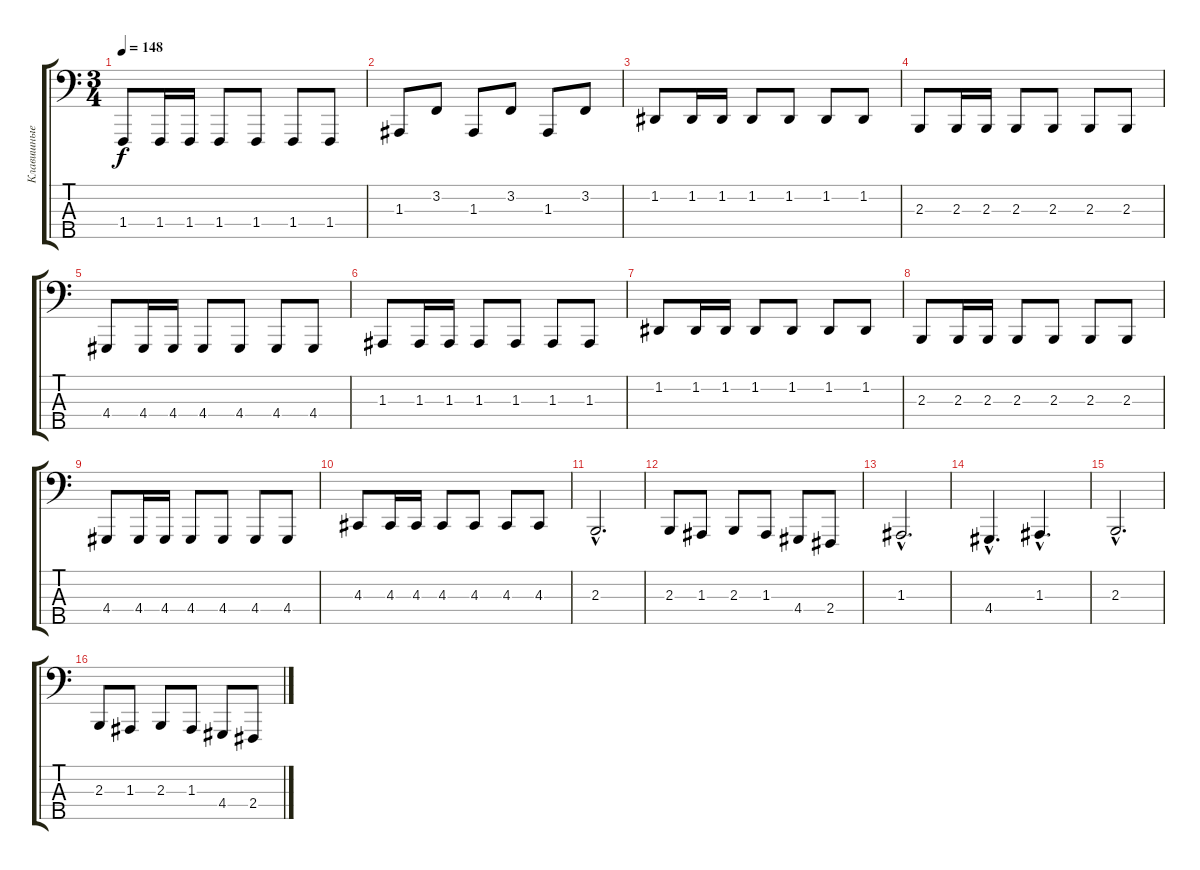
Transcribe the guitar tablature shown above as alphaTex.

\track ("Клавишные" "Клавишные") {instrument lead8bassandlead}
\staff {score tabs}
\tuning (G2 D2 A1 E1 B0) {hide}
\ts (3 4)
\tempo 148
\clef f4
\ks c
1.4.8{dy f} 1.4.16 1.4.16 1.4.8 1.4.8 1.4.8 1.4.8 |
1.3.8 3.2.8 1.3.8 3.2.8 1.3.8 3.2.8 |
1.2.8 1.2.16 1.2.16 1.2.8 1.2.8 1.2.8 1.2.8 |
2.3.8 2.3.16 2.3.16 2.3.8 2.3.8 2.3.8 2.3.8 |
4.4.8 4.4.16 4.4.16 4.4.8 4.4.8 4.4.8 4.4.8 |
1.3.8 1.3.16 1.3.16 1.3.8 1.3.8 1.3.8 1.3.8 |
1.2.8 1.2.16 1.2.16 1.2.8 1.2.8 1.2.8 1.2.8 |
2.3.8 2.3.16 2.3.16 2.3.8 2.3.8 2.3.8 2.3.8 |
4.4.8 4.4.16 4.4.16 4.4.8 4.4.8 4.4.8 4.4.8 |
4.3.8 4.3.16 4.3.16 4.3.8 4.3.8 4.3.8 4.3.8 |
2.3{hac}.2{d} |
2.3.8 1.3.8 2.3.8 1.3.8 4.4.8 2.4.8 |
1.3{hac}.2{d} |
4.4{hac}.4{d} 1.3{hac}.4{d} |
2.3{hac}.2{d} |
2.3.8 1.3.8 2.3.8 1.3.8 4.4.8 2.4.8
